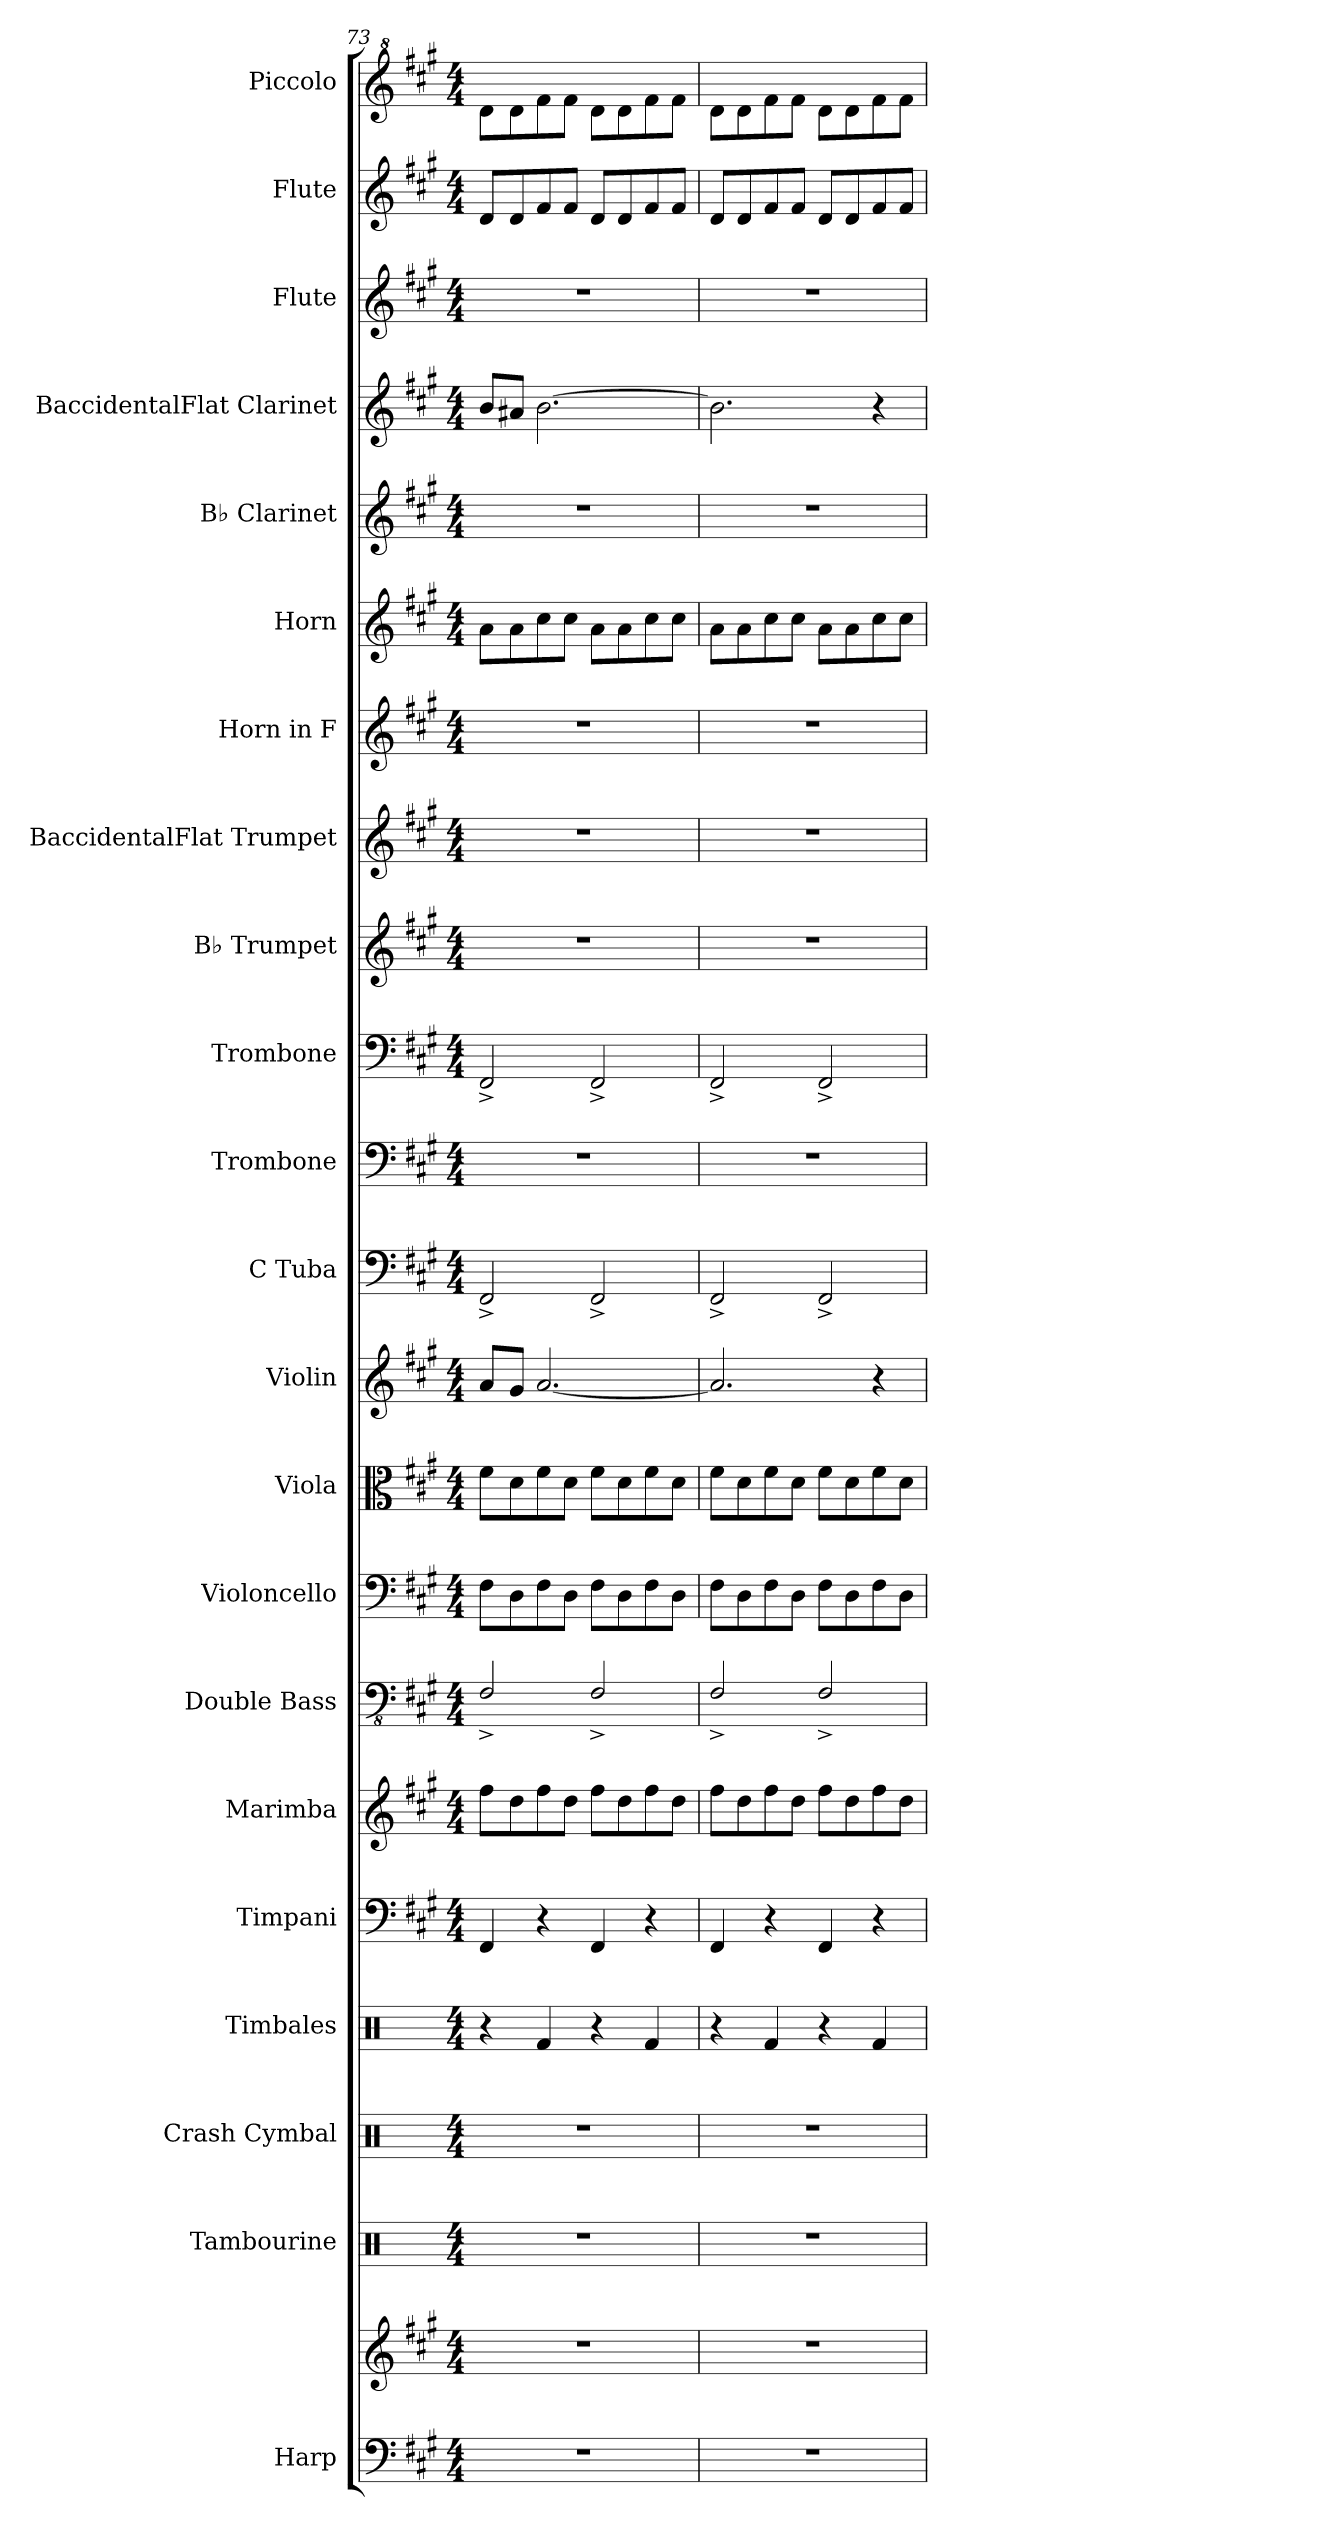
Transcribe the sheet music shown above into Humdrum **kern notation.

**kern	**kern	**kern	**kern	**kern	**kern	**kern	**kern	**kern	**kern	**kern	**kern	**kern	**kern	**kern	**kern	**kern	**kern	**kern	**kern	**kern	**kern	**kern
*part22	*part22	*part21	*part20	*part19	*part18	*part17	*part16	*part15	*part14	*part13	*part12	*part11	*part10	*part9	*part8	*part7	*part6	*part5	*part4	*part3	*part2	*part1
*staff23	*staff22	*staff21	*staff20	*staff19	*staff18	*staff17	*staff16	*staff15	*staff14	*staff13	*staff12	*staff11	*staff10	*staff9	*staff8	*staff7	*staff6	*staff5	*staff4	*staff3	*staff2	*staff1
*I"Harp	*	*I"Tambourine	*I"Crash Cymbal	*I"Timbales	*I"Timpani	*I"Marimba	*I"Double Bass	*I"Violoncello	*I"Viola	*I"Violin	*I"C Tuba	*I"Trombone	*I"Trombone	*I"B♭ Trumpet	*I"BaccidentalFlat Trumpet	*I"Horn in F	*I"Horn	*I"B♭ Clarinet	*I"BaccidentalFlat Clarinet	*I"Flute	*I"Flute	*I"Piccolo
*I'Hrp.	*	*I'Tamb.	*I'Cr. Cym.	*I'Timb.	*I'Timp.	*I'Mrm.	*	*I'Vlc.	*I'Vla.	*I'Vln.	*I'C Tu.	*I'Tbn.	*I'Trb.	*I'B♭ Tpt.	*I'BaccidentalFlat Tpt.	*	*I'Hn.	*I'B♭ Cl.	*I'BaccidentalFlat Cl.	*I'Fl.	*I'Fl.	*I'Picc.
*clefF4	*clefG2	*clefX	*clefX	*clefX	*clefF4	*clefG2	*clefFv4	*clefF4	*clefC3	*clefG2	*clefF4	*clefF4	*clefF4	*clefG2	*clefG2	*clefG2	*clefG2	*clefG2	*clefG2	*clefG2	*clefG2	*clefG^2
*	*	*	*	*	*	*	*ITrd7c12	*	*	*	*	*	*	*ITrd1c2	*ITrd1c2	*ITrd4c7	*ITrd4c7	*ITrd1c2	*ITrd1c2	*	*	*ITrd-7c-12
*k[f#c#g#]	*k[f#c#g#]	*k[]	*k[]	*k[]	*k[f#c#g#]	*k[f#c#g#]	*k[f#c#g#]	*k[f#c#g#]	*k[f#c#g#]	*k[f#c#g#]	*k[f#c#g#]	*k[f#c#g#]	*k[f#c#g#]	*k[f#]	*k[f#]	*k[f#c#]	*k[f#c#]	*k[f#]	*k[f#]	*k[f#c#g#]	*k[f#c#g#]	*k[f#c#g#]
*M4/4	*M4/4	*M4/4	*M4/4	*M4/4	*M4/4	*M4/4	*M4/4	*M4/4	*M4/4	*M4/4	*M4/4	*M4/4	*M4/4	*M4/4	*M4/4	*M4/4	*M4/4	*M4/4	*M4/4	*M4/4	*M4/4	*M4/4
=73	=73	=73	=73	=73	=73	=73	=73	=73	=73	=73	=73	=73	=73	=73	=73	=73	=73	=73	=73	=73	=73	=73
1r	1r	1r	1r	4r	4FF#/	8ff#\L	2FFF#^/	8F#\L	8f#\L	8a/L	2FF#^/	1r	2FF#^/	1r	1r	1r	8d\L	1r	8a/L	1r	8d/L	8ddd\L
.	.	.	.	.	.	8dd\	.	8D\	8d\	8g#/J	.	.	.	.	.	.	8d\	.	8g#X/J	.	8d/	8ddd\
.	.	.	.	4Rf/	4r	8ff#\	.	8F#\	8f#\	[2.a/	.	.	.	.	.	.	8f#\	.	[2.a\	.	8f#/	8fff#\
.	.	.	.	.	.	8dd\J	.	8D\J	8d\J	.	.	.	.	.	.	.	8f#\J	.	.	.	8f#/J	8fff#\J
.	.	.	.	4r	4FF#/	8ff#\L	2FFF#^/	8F#\L	8f#\L	.	2FF#^/	.	2FF#^/	.	.	.	8d\L	.	.	.	8d/L	8ddd\L
.	.	.	.	.	.	8dd\	.	8D\	8d\	.	.	.	.	.	.	.	8d\	.	.	.	8d/	8ddd\
.	.	.	.	4Rf/	4r	8ff#\	.	8F#\	8f#\	.	.	.	.	.	.	.	8f#\	.	.	.	8f#/	8fff#\
.	.	.	.	.	.	8dd\J	.	8D\J	8d\J	.	.	.	.	.	.	.	8f#\J	.	.	.	8f#/J	8fff#\J
=74	=74	=74	=74	=74	=74	=74	=74	=74	=74	=74	=74	=74	=74	=74	=74	=74	=74	=74	=74	=74	=74	=74
1r	1r	1r	1r	4r	4FF#/	8ff#\L	2FFF#^/	8F#\L	8f#\L	2.a/]	2FF#^/	1r	2FF#^/	1r	1r	1r	8d\L	1r	2.a\]	1r	8d/L	8ddd\L
.	.	.	.	.	.	8dd\	.	8D\	8d\	.	.	.	.	.	.	.	8d\	.	.	.	8d/	8ddd\
.	.	.	.	4Rf/	4r	8ff#\	.	8F#\	8f#\	.	.	.	.	.	.	.	8f#\	.	.	.	8f#/	8fff#\
.	.	.	.	.	.	8dd\J	.	8D\J	8d\J	.	.	.	.	.	.	.	8f#\J	.	.	.	8f#/J	8fff#\J
.	.	.	.	4r	4FF#/	8ff#\L	2FFF#^/	8F#\L	8f#\L	.	2FF#^/	.	2FF#^/	.	.	.	8d\L	.	.	.	8d/L	8ddd\L
.	.	.	.	.	.	8dd\	.	8D\	8d\	.	.	.	.	.	.	.	8d\	.	.	.	8d/	8ddd\
.	.	.	.	4Rf/	4r	8ff#\	.	8F#\	8f#\	4r	.	.	.	.	.	.	8f#\	.	4r	.	8f#/	8fff#\
.	.	.	.	.	.	8dd\J	.	8D\J	8d\J	.	.	.	.	.	.	.	8f#\J	.	.	.	8f#/J	8fff#\J
=	=	=	=	=	=	=	=	=	=	=	=	=	=	=	=	=	=	=	=	=	=	=
*-	*-	*-	*-	*-	*-	*-	*-	*-	*-	*-	*-	*-	*-	*-	*-	*-	*-	*-	*-	*-	*-	*-
